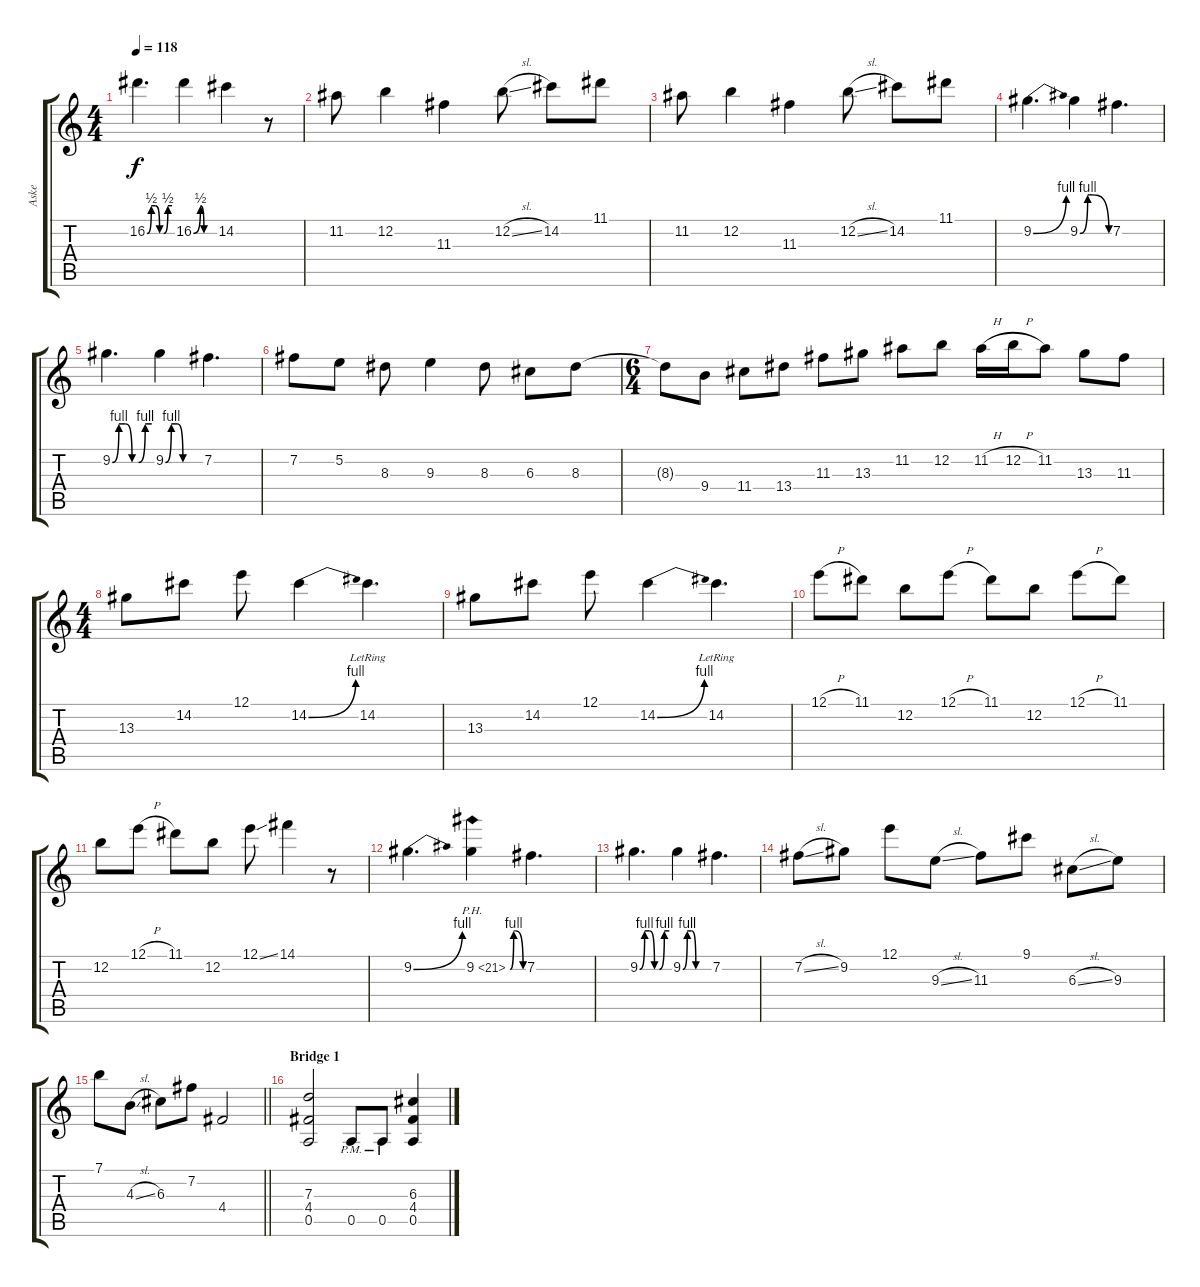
\track ("Aske" "Aske") {instrument overdrivenguitar}
\staff {score tabs}
\tuning (E4 B3 G3 D3 A2 E2) {hide}
\ts (4 4)
\tempo 118
\clef g2
\ks c
16.2{be (custom 0 0 10 2 20 2 30 0 40 0 50 2 60 2)}.4{d dy f} 16.2{be (custom 0 0 20 2 30 0 60 0)}.4 14.2.4 r.8 |
11.2.8 12.2.4 11.3.4 12.2{sl}.8 14.2.8 11.1.8 |
11.2.8 12.2.4 11.3.4 12.2{sl}.8 14.2.8 11.1.8 |
9.2{be (bend 0 0 60 4)}.4{d} 9.2{be (custom 0 0 16 4 20 4 25 4 60 0)}.4 7.2.4{d} |
9.2{be (custom 0 0 10 4 20 4 30 0 40 0 50 4 60 4)}.4{d} 9.2{be (custom 0 0 10 4 20 4 30 0 60 0)}.4 7.2.4{d} |
7.2.8 5.2.8 8.3.8 9.3.4 8.3.8 6.3.8 8.3.8 |
\ts (6 4)
8.3{t}.8 9.4.8 11.4.8 13.4.8 11.3.8 13.3.8 11.2.8 12.2.8 11.2{h}.16 12.2{h}.16 11.2.8 13.3.8 11.3.8 |
\ts (4 4)
13.3.8 14.2.8 12.1.8 14.2{be (bend 0 0 60 4)}.4 14.2{lr}.4{d} |
13.3.8 14.2.8 12.1.8 14.2{be (bend 0 0 60 4)}.4 14.2{lr}.4{d} |
12.1{h}.8 11.1.8 12.2.8 12.1{h}.8 11.1.8 12.2.8 12.1{h}.8 11.1.8 |
12.2.8 12.1{h}.8 11.1.8 12.2.8 12.1{ss}.8 14.1.4 r.8 |
9.2{be (bend 0 0 60 4)}.4{d} 9.2{be (custom 0 0 16 4 20 4 25 4 60 0) ph 12}.4 7.2.4{d} |
9.2{be (custom 0 0 10 4 20 4 30 0 40 0 50 4 60 4)}.4{d} 9.2{be (custom 0 0 10 4 20 4 30 0 60 0)}.4 7.2.4{d} |
7.2{sl}.8 9.2.8 12.1.8 9.3{sl}.8 11.3.8 9.1.8 6.3{sl}.8 9.3.8 |
\barLineRight lightlight
7.1.8 4.3{sl}.8 6.3.8 7.2.8 4.4.2 |
\section ("" "Bridge 1")
(7.3 4.4 0.5).2 0.5{pm}.8 0.5{pm}.8 (6.3 4.4 0.5).4
